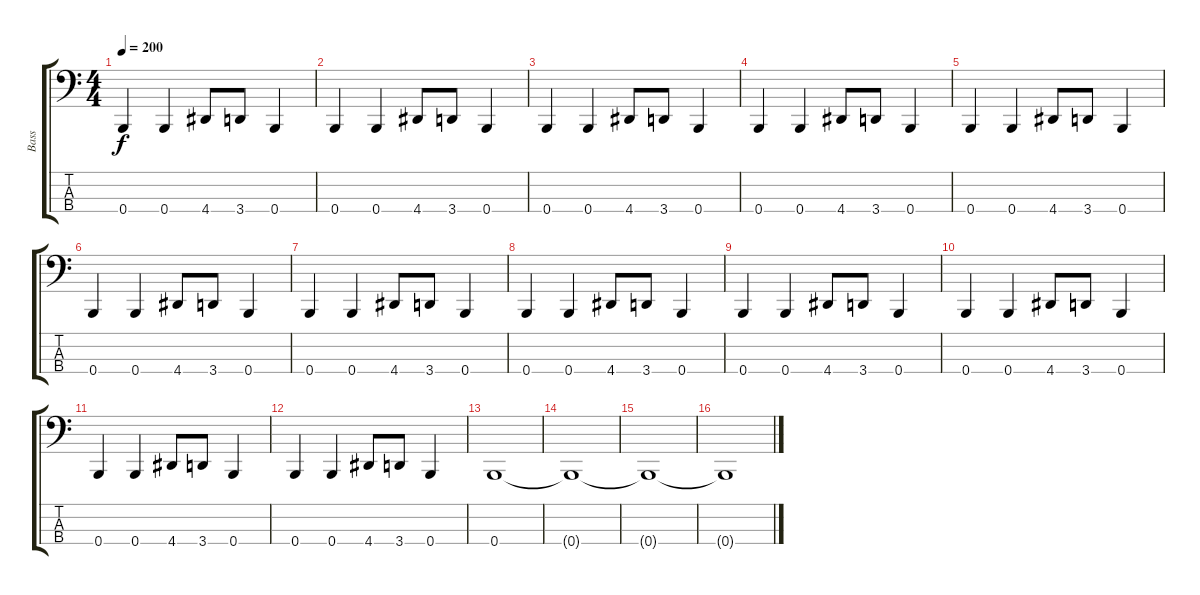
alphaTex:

\track ("Bass" "Bass") {instrument electricbassfinger}
\staff {score tabs}
\tuning (D2 A1 E1 B0) {hide}
\ts (4 4)
\tempo 200
\clef f4
\ks c
0.4.4{dy f} 0.4.4 4.4.8 3.4.8 0.4.4 |
0.4.4 0.4.4 4.4.8 3.4.8 0.4.4 |
0.4.4 0.4.4 4.4.8 3.4.8 0.4.4 |
0.4.4 0.4.4 4.4.8 3.4.8 0.4.4 |
0.4.4 0.4.4 4.4.8 3.4.8 0.4.4 |
0.4.4 0.4.4 4.4.8 3.4.8 0.4.4 |
0.4.4 0.4.4 4.4.8 3.4.8 0.4.4 |
0.4.4 0.4.4 4.4.8 3.4.8 0.4.4 |
0.4.4 0.4.4 4.4.8 3.4.8 0.4.4 |
0.4.4 0.4.4 4.4.8 3.4.8 0.4.4 |
0.4.4 0.4.4 4.4.8 3.4.8 0.4.4 |
0.4.4 0.4.4 4.4.8 3.4.8 0.4.4 |
0.4.1 |
0.4{t}.1 |
0.4{t}.1 |
0.4{t}.1
